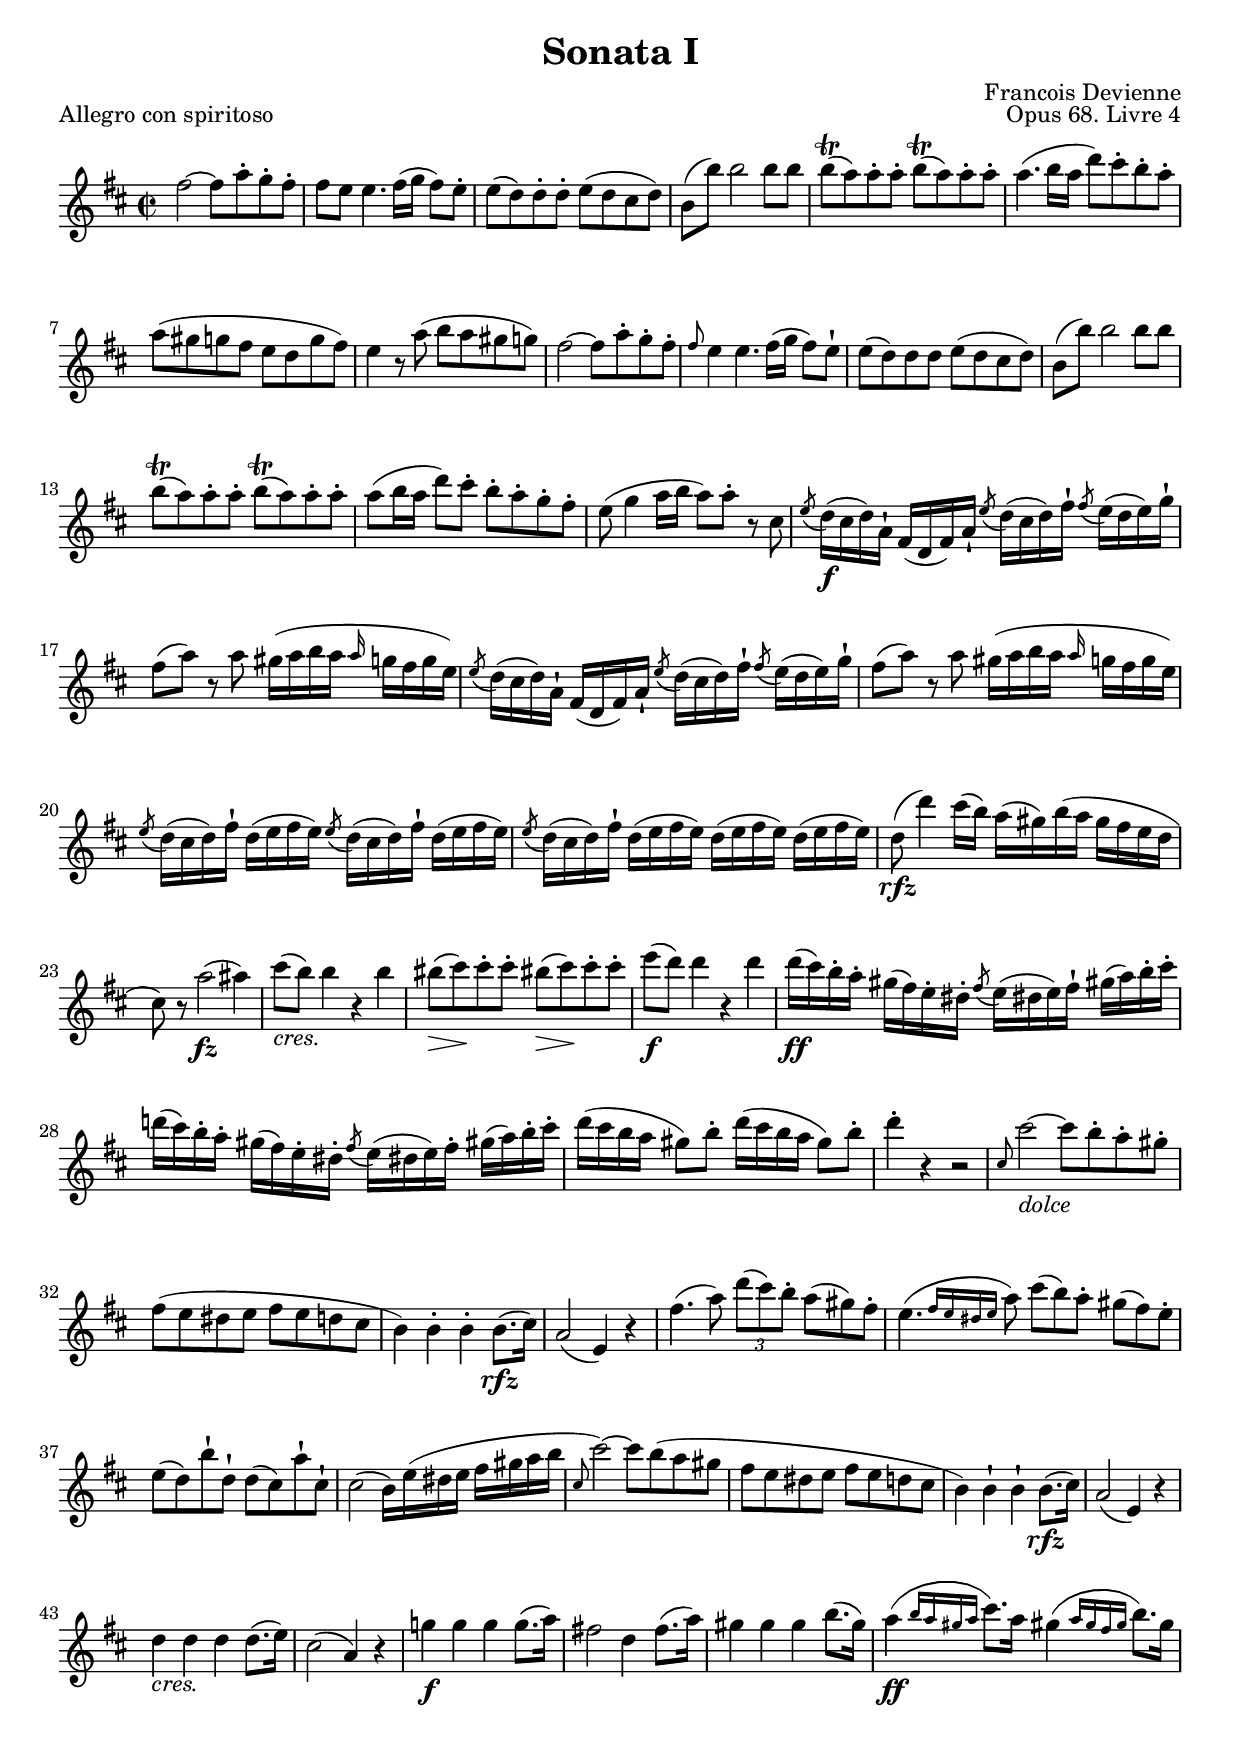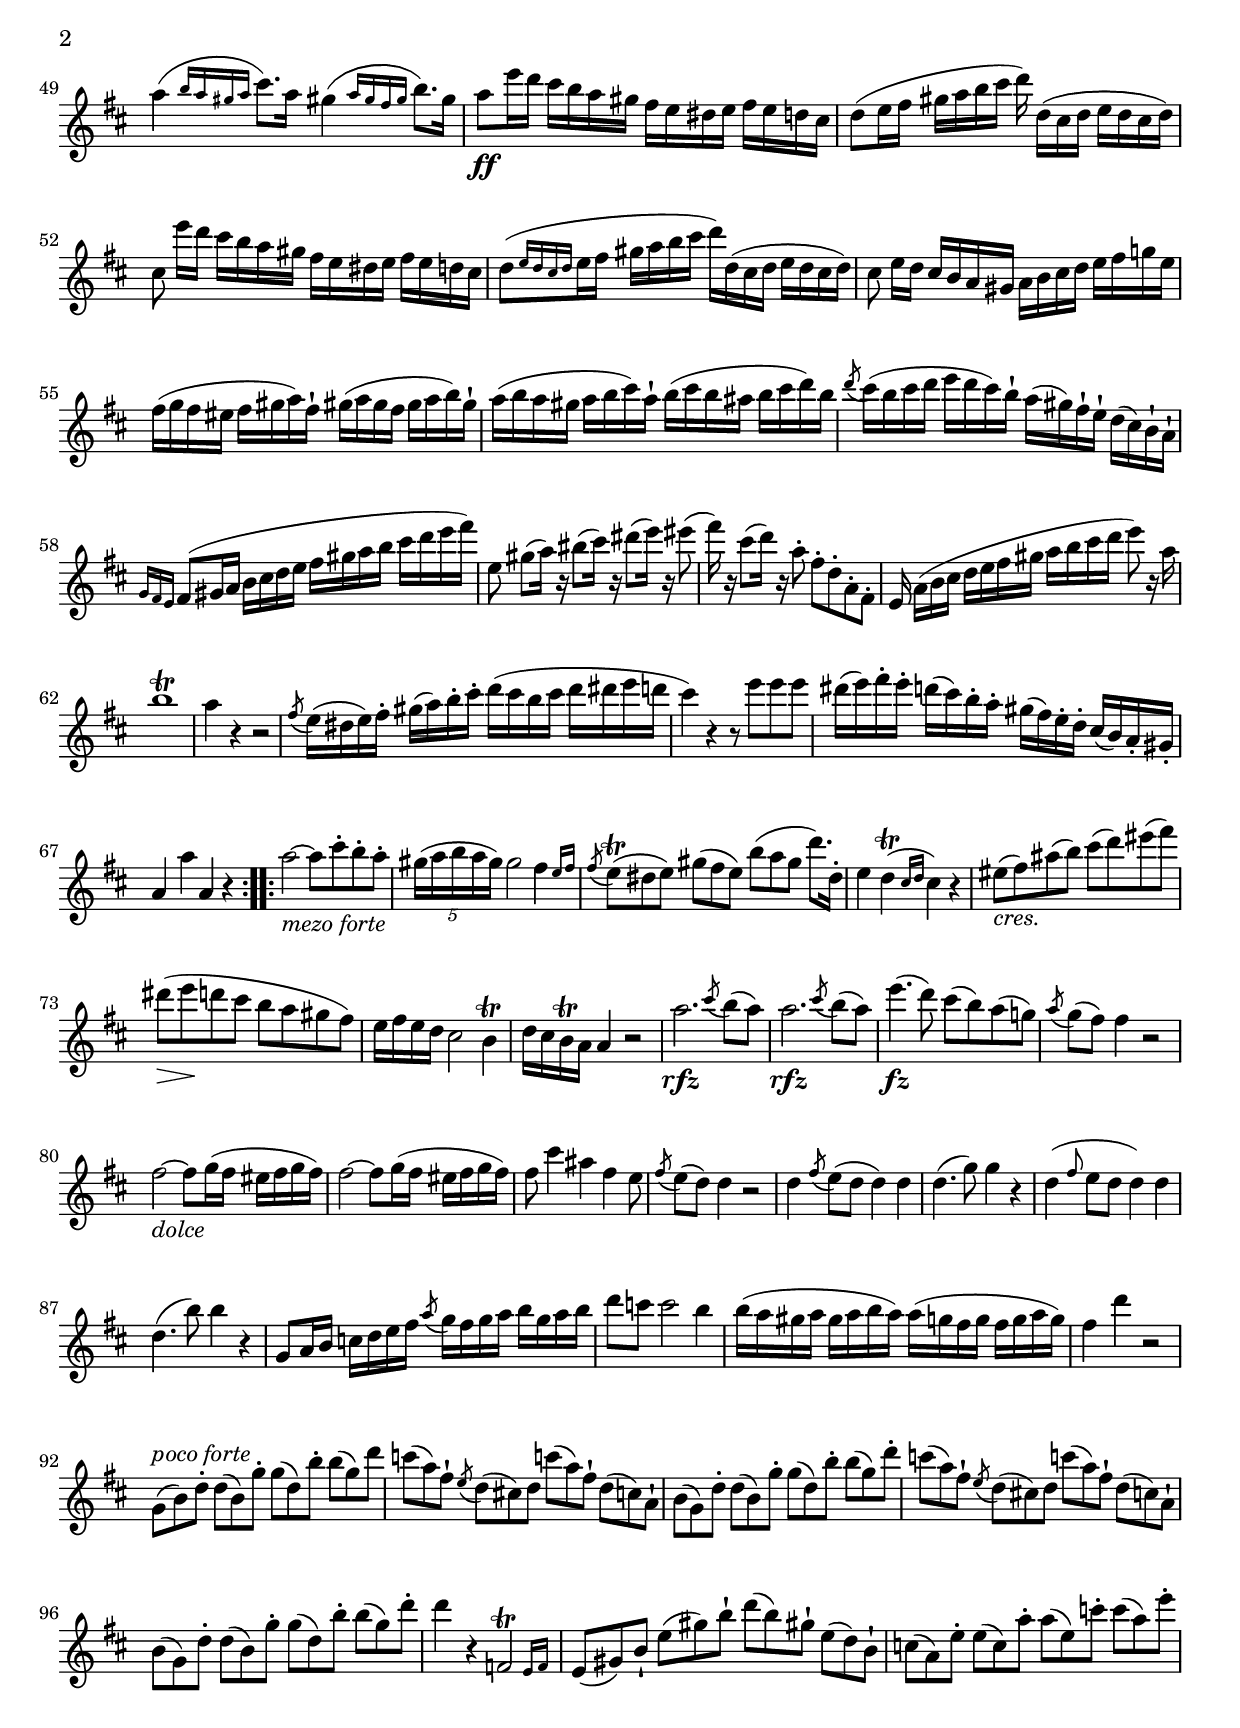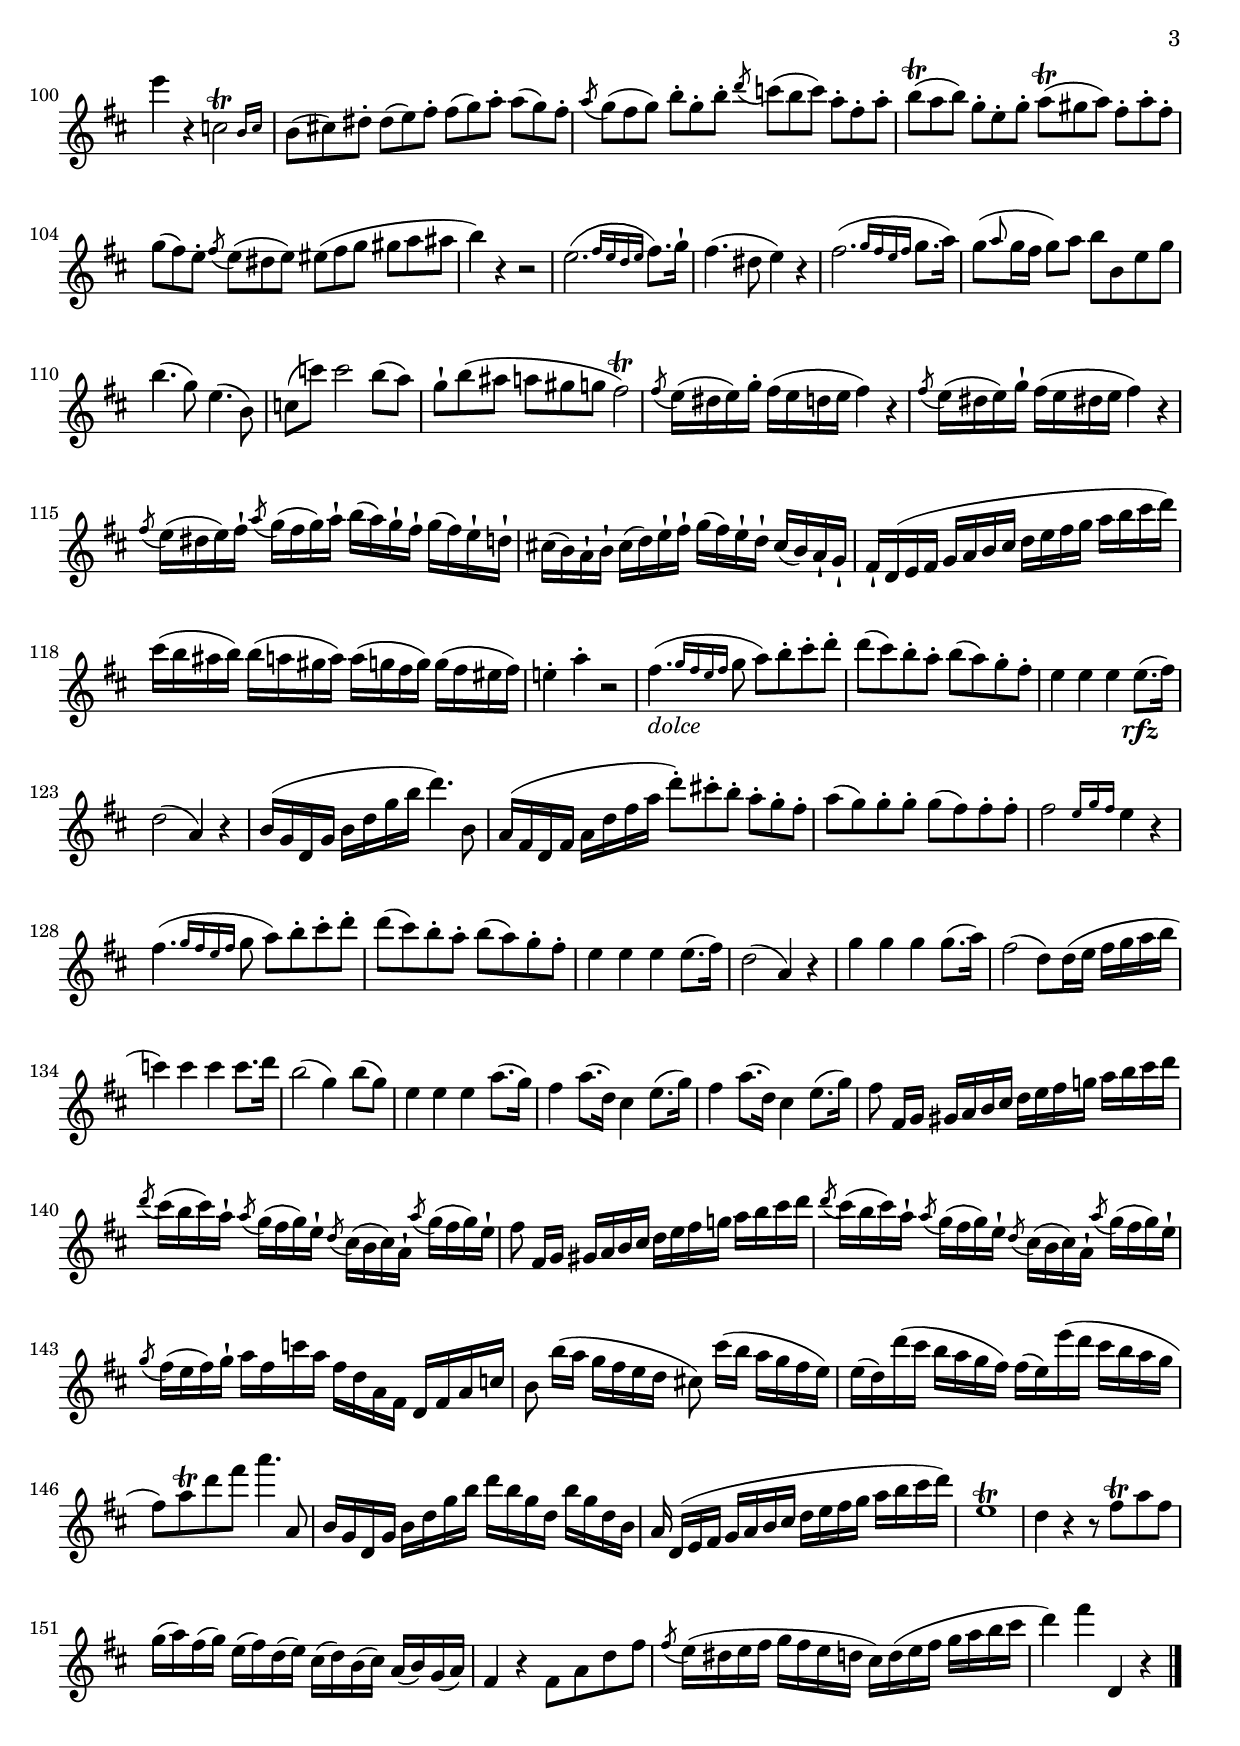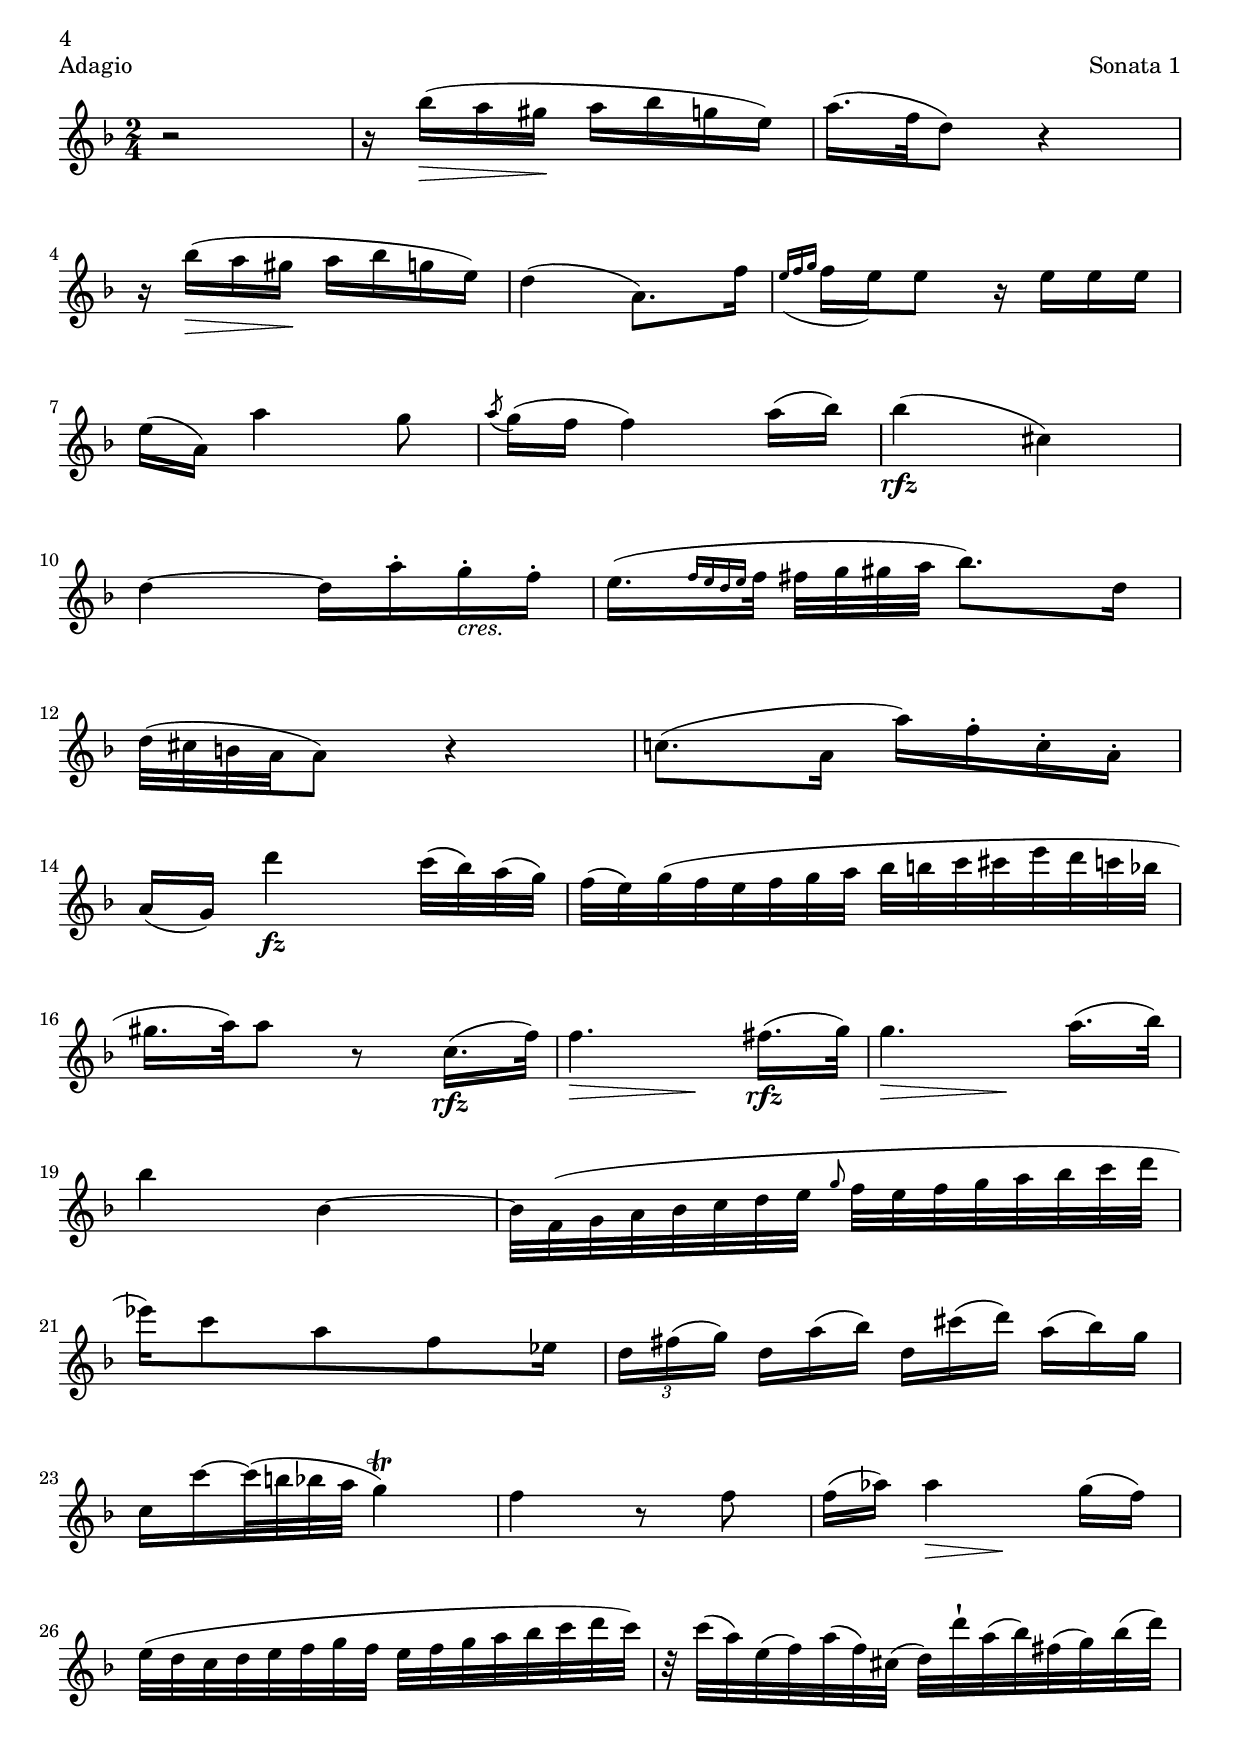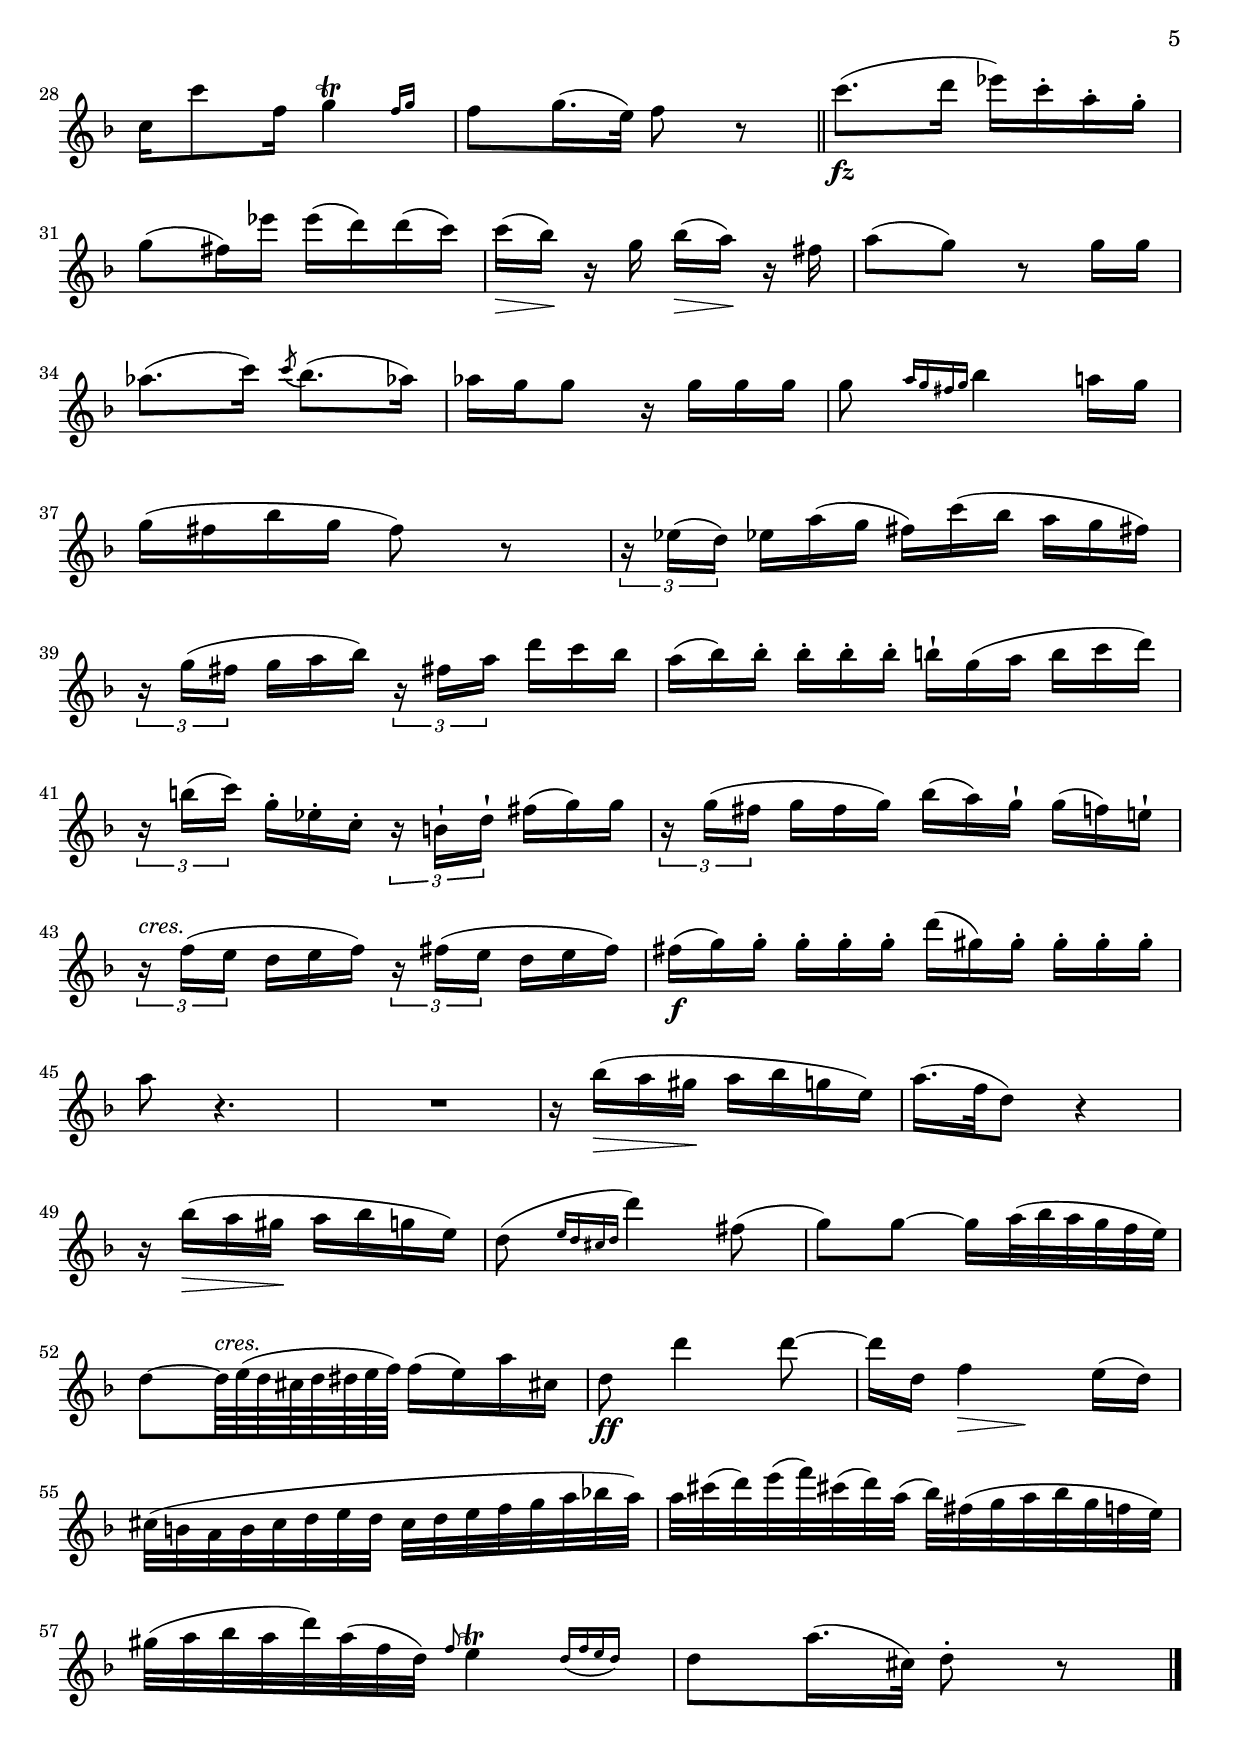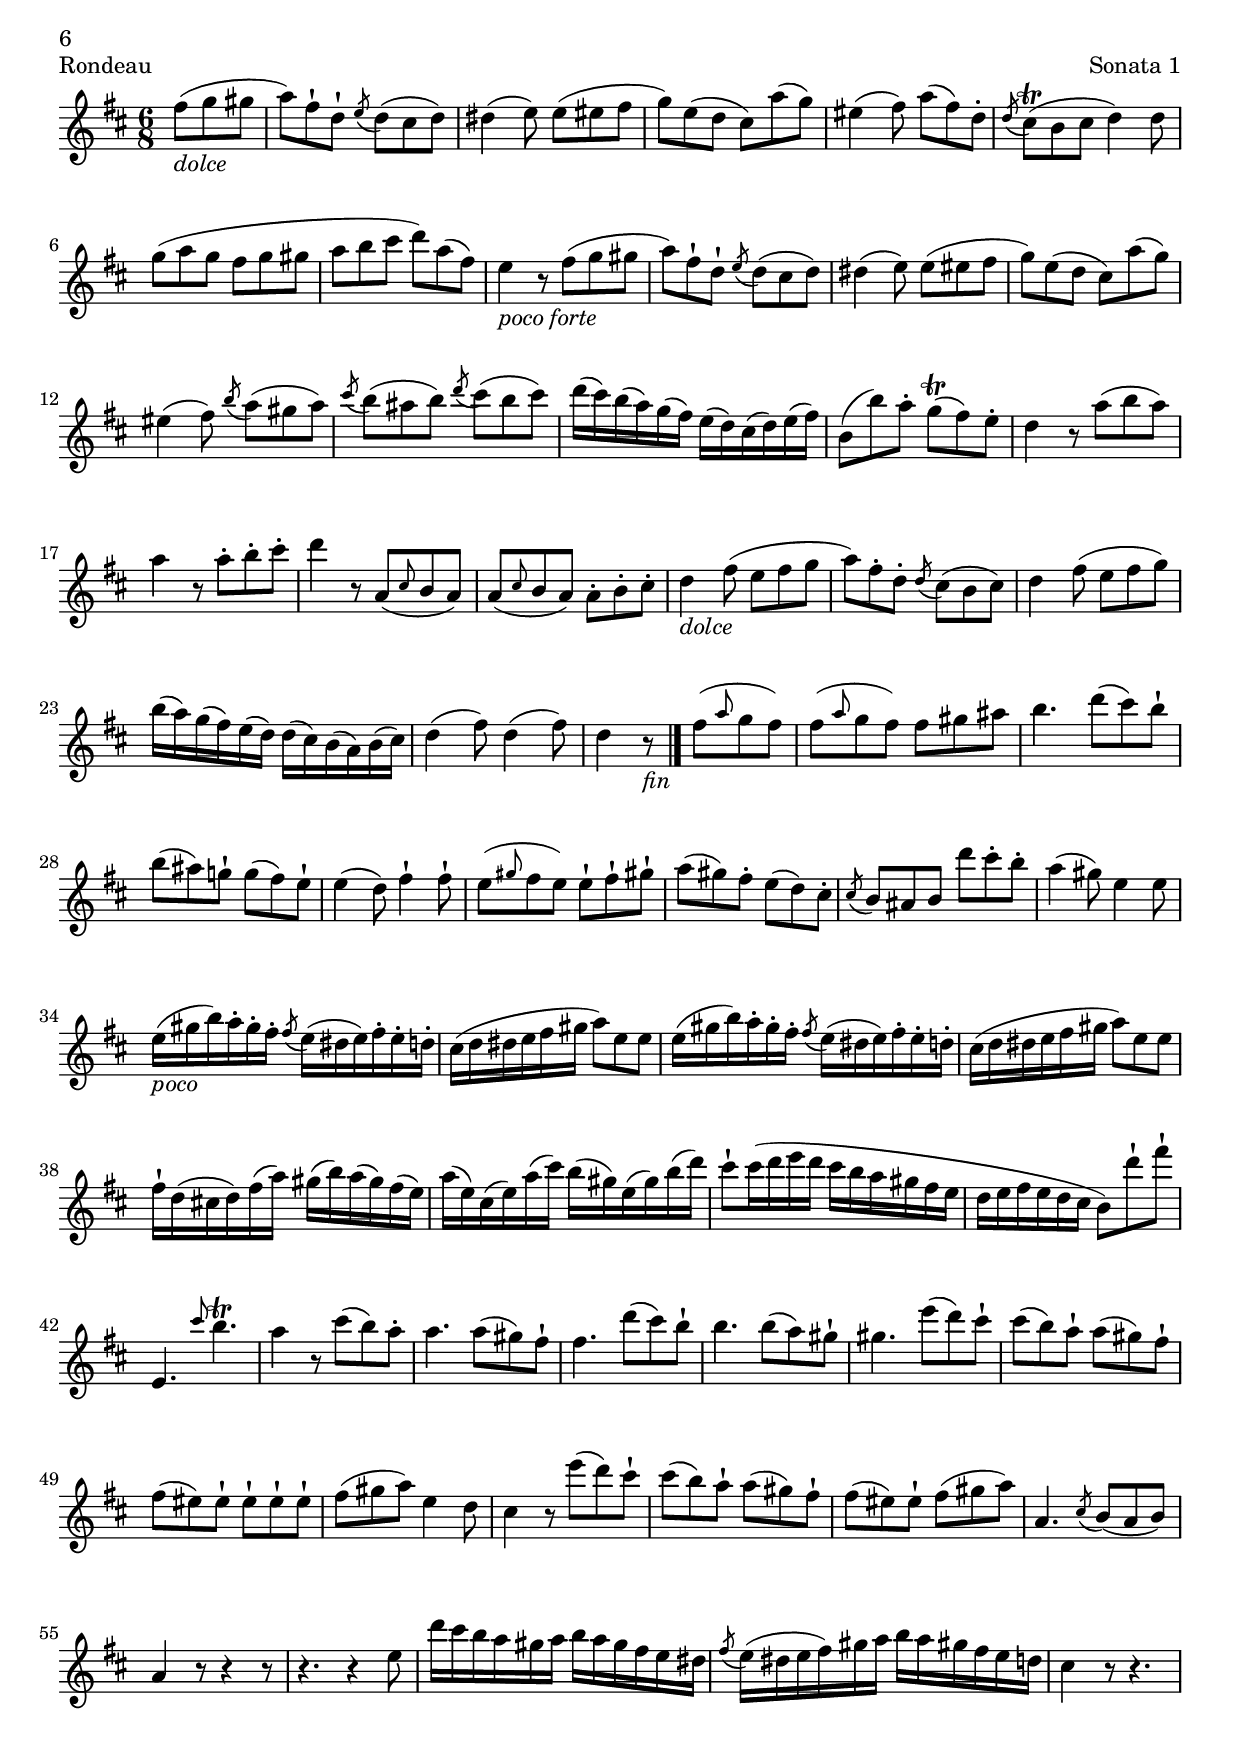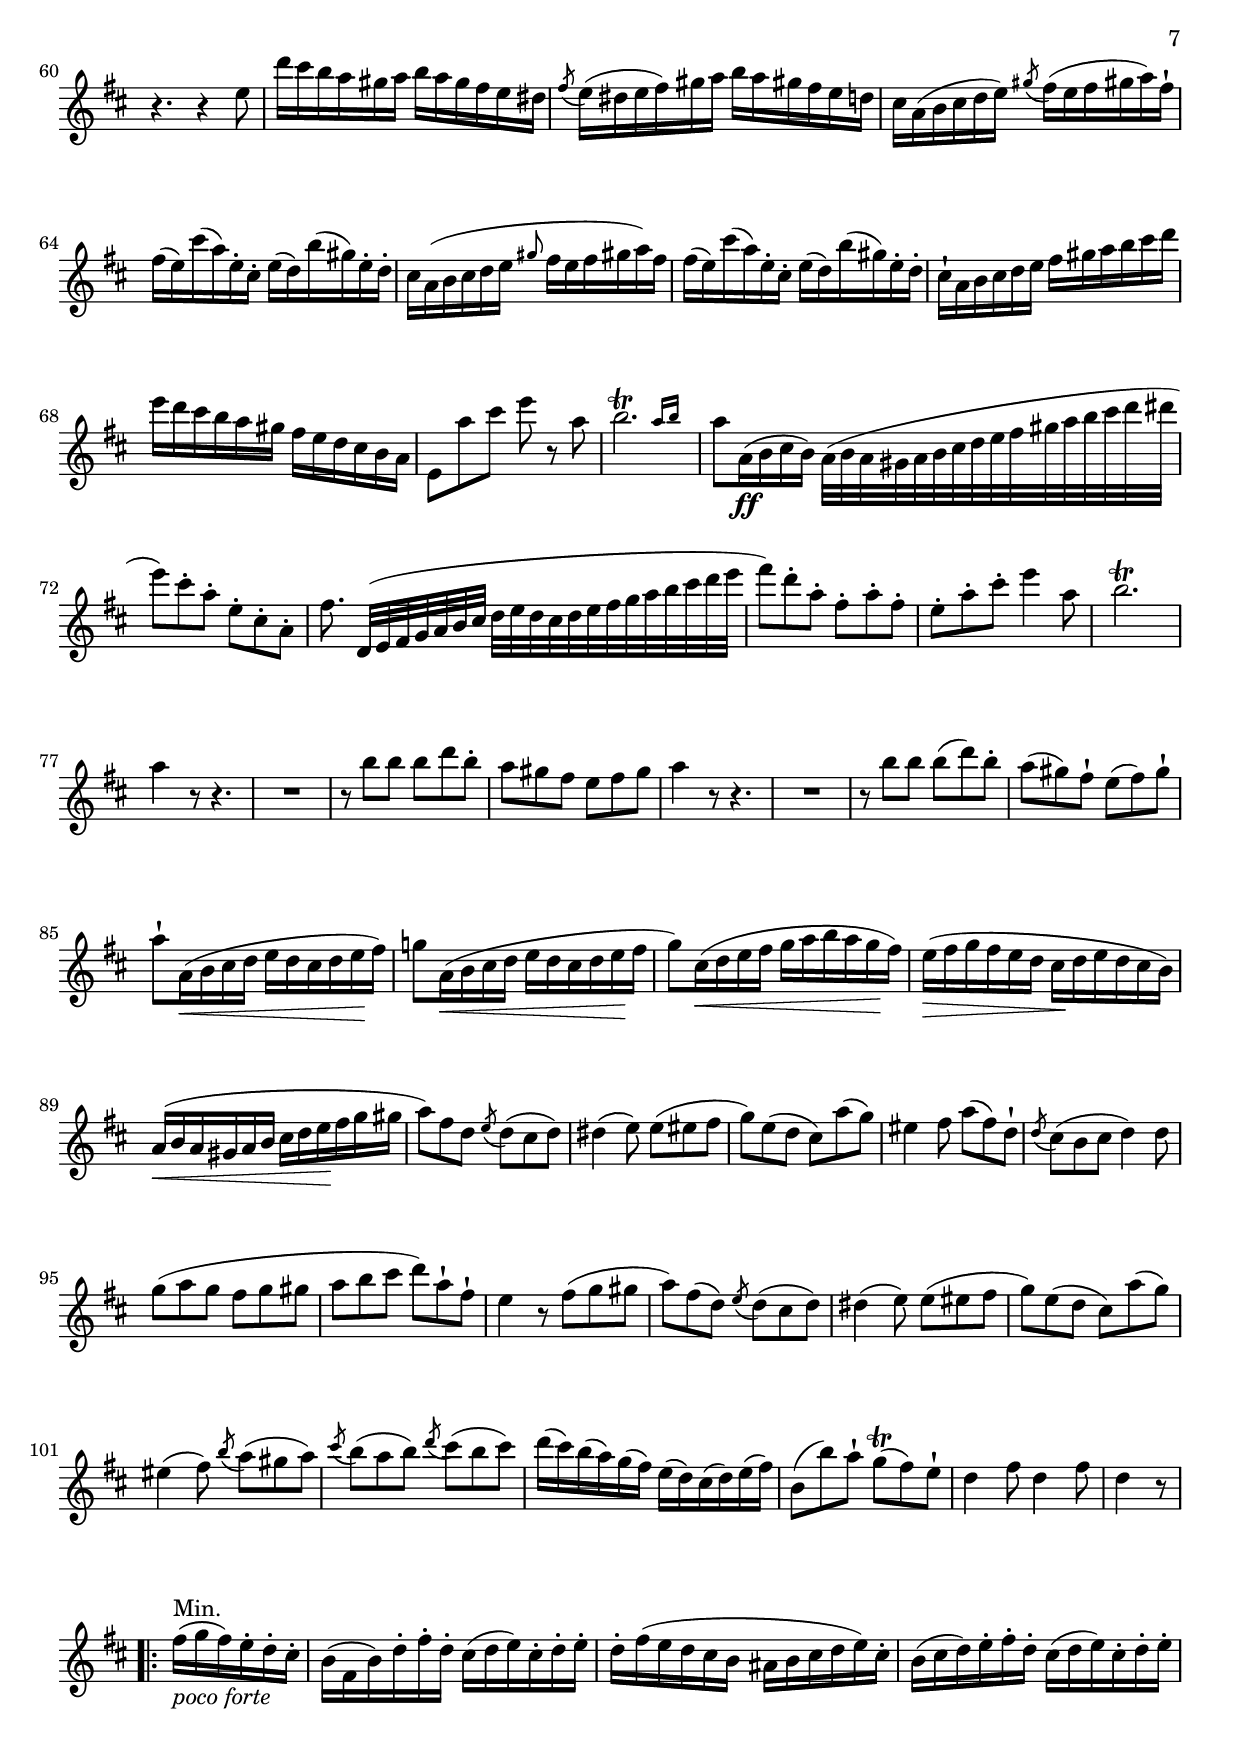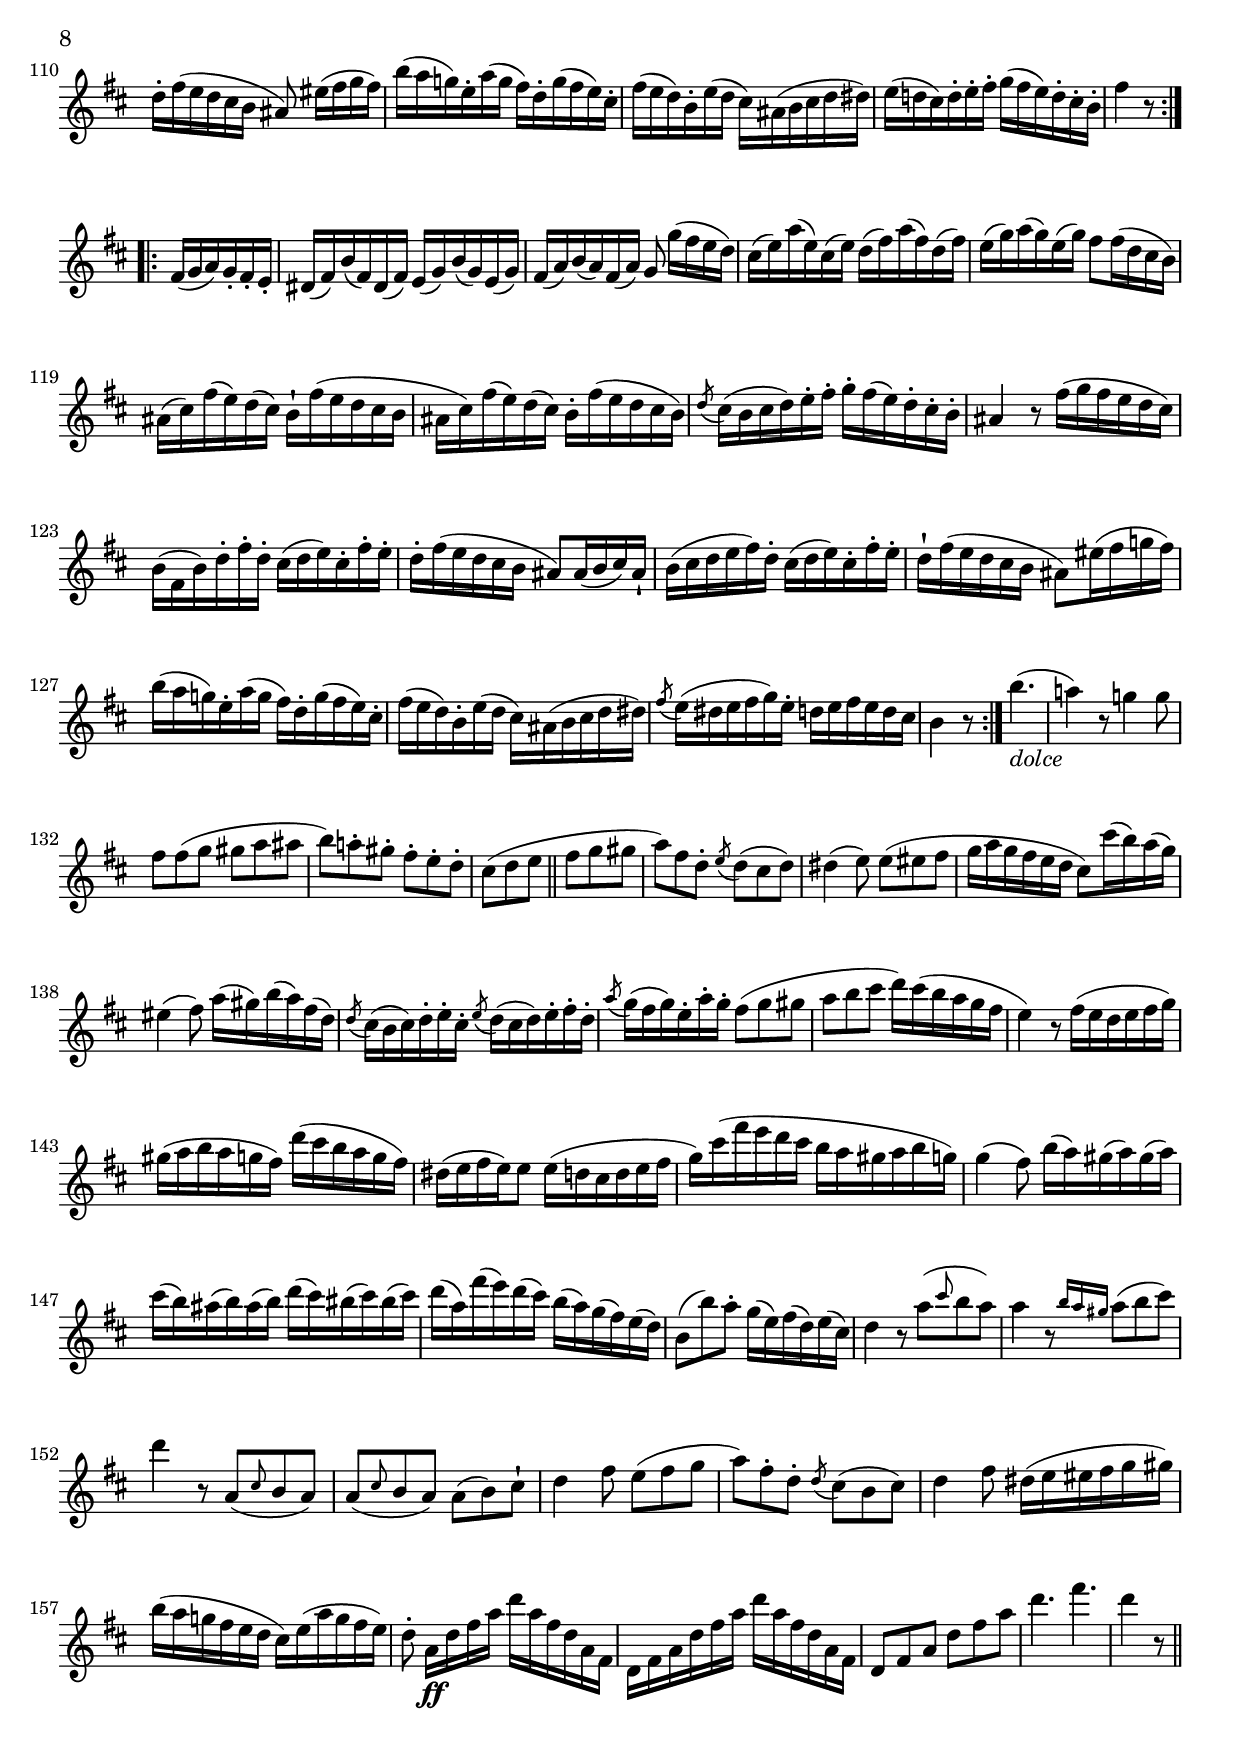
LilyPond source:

\version "2.8.8"

#(set-global-staff-size 20)

\header { 
	title = "Sonata I"
	composer = "Francois Devienne"
	opus = "Opus 68. Livre 4"
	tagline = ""
	}

\paper {
	#(set-paper-size "a4")
	ragged-last-bottom = ##f
	}

\score {
   \relative c' {
	\clef G
	\key d \major
	\time 2/2 
	                   
	fis'2 ~ fis8 a-. g-. fis-. | 
	\once \override Staff.TimeSignature #'stencil = ##f
	\time 4/4
	fis e e4. fis16 ( g fis8 ) e-. | % 3
	e ( d ) d-. d-. e ( d cis d ) | 
	b ( b' ) b2 b8 b | % 5
	b\trill ( a ) a-. a-. b\trill ( a ) a-. a-. | 
	a4. ( b16 a d8 ) cis-. b-. a-. | % 7
	a ( gis! g! fis e d g fis ) | 
	e4 r8 a ( b a gis! g! ) | % 9
	fis2 ~ fis8 a-. g-. fis-. | 
	\grace { fis } e4 e4. fis16 ( g fis8 ) e-| | % 11
	e ( d ) d d e ( d cis d ) | 
	b ( b' ) b2 b8 b | % 13
	b\trill ( a ) a-. a-. b\trill ( a ) a-. a-. | 
	a ( b16 a d8 ) cis-. b-. a-. g-. fis-. | % 15
	e ( g4 a16 b a8 ) a-. r cis, | 
	\acciaccatura { e } d16 \f ( cis d ) a-| fis ( d fis ) a-|
		\acciaccatura { e'8 } d16 ( cis d ) fis-|
		\acciaccatura { fis8 } e16 ( d e ) g-| | % 17
	fis8 ( a ) r a gis!16 ( a b a \grace { a } g! fis g e ) | 
	\acciaccatura { e8 } d16 ( cis d ) a-| fis ( d fis ) a-|
		\acciaccatura { e'8 } d16 ( cis d ) fis-|
		\acciaccatura { fis8 } e16 ( d e ) g-| | % 19
	fis8 ( a ) r a gis!16 ( a b a \grace { a } g!16 fis g e ) | 
	\acciaccatura { e8 } d16 ( cis d ) fis-| d ( e fis e )
		\acciaccatura { e8 } d16 ( cis d ) fis-| d ( e fis e ) | % 21
	\acciaccatura { e8 } d16 ( cis d ) fis-| d ( e fis e )
		d ( e fis e ) d ( e fis e ) | 
	d8\rfz ( d'4 ) cis16 ( b ) a ( gis! ) b ( a gis fis e d | % 23
	cis8 ) r a'2\fz ( ais!4 ) | 
	cis8_\markup{ \italic cres. } ( b ) b4 r b | % 25
	<< { bis!8 ( cis ) } { s8 \> s8 \! } >> cis-. cis-. 
		<< { bis! ( cis ) } { s8 \> s8 \! } >> cis-. cis-. | 
	e\f ( d ) d4 r d | % 27
	d16\ff ( cis ) b-. a-. gis! ( fis ) e-. dis!-. \acciaccatura { fis8 } 
		e16 ( dis! e ) fis-| gis! ( a ) b-. cis-. | 
	d! ( cis ) b-. a-. gis! ( fis ) e-. dis!-. \acciaccatura { fis8 } 
		e16 ( dis! e ) fis-. gis! ( a ) b-. cis-. | % 29
	d ( cis b a gis!8 ) b-. d16 ( cis b a gis8 ) b-. | 
	d4-. r4 r2 | % 31
	\grace { cis,8 } cis'2_\markup { \italic dolce } ~ cis8 
		b-. a-. gis!-. | 
	fis ( e dis! e fis e d! cis | % 33
	b4 ) b-. b-. b8.\rfz ( cis16 ) | 
	a2 ( e4 ) r | % 35
	fis'4. ( a8 ) \times 2/3 { d ( cis ) b-. } 
		\override TupletNumber #'transparent = ##t 
		\times 2/3 { a ( gis! ) fis-. } | 
	e4. ( \grace { fis16[ e dis! e] } a8 ) \times 2/3 { cis ( b ) a-. } 
		\times 2/3 { gis! ( fis ) e-. } | % 37
	e ( d ) b'-| d,-| d ( cis ) a'-| cis,-| | 
	cis2 ( b16 ) e ( dis! e fis gis! a b | % 39
	\grace { cis,8 } cis'2 ) ~ cis8 b ( a gis! | 
	fis e dis! e fis e d! cis | % 41
	b4 ) b-| b-| b8.\rfz ( cis16 ) | 
	a2 ( e4 ) r | % 43
	d'_\markup{ \italic cres. } d d d8. ( e16 ) | 
	cis2 ( a4 ) r | % 45
	g'!\f g g g8. ( a16 ) | 
	fis!2 d4 fis8. ( a16 ) | % 47
	gis!4 gis gis b8. ( gis16 ) | 
	a4\ff ( \grace { b16[ a gis! a] } cis8. ) a16 
		gis!4 ( \grace { a16[ gis fis gis] } b8. ) gis16 | % 49
	a4 ( \grace { b16[ a gis! a] } cis8. ) a16 
		gis!4 ( \grace { a16[ gis fis gis] } b8. ) gis16 | 
	a8\ff e'16 d cis b a gis! fis e dis! e fis e d! cis | % 51
	d8 ( e16 fis gis! a b cis d ) d,[ ( cis d] e d cis d ) | 
	cis8 e'16[ d] cis b a gis! fis e dis! e fis e d! cis | % 53
	d8[ ( \grace { e16[ d cis d] } e fis] gis! a b cis d ) 
		d, ( cis d e d cis d ) | 
	cis8 e16[ d] cis b a gis! a b cis d e fis g! e | % 55
	fis ( g fis eis! fis gis! a ) fis-| gis! ( a gis fis gis a b ) gis-| | 
	a ( b a gis! a b cis ) a-| b ( cis b ais! b cis d ) b | % 57
	\acciaccatura { d8 } cis16 ( b cis d e d cis ) b-| 
		a ( gis! ) fis-| e-| d ( cis ) b-| a-| | 
	\grace { g[ fis e] } fis8 ( gis!16 a b cis d e 
		fis gis! a b cis d e fis ) | % 59
	e,8 gis![ ( a16] ) r bis!8[ ( cis16] ) r dis!8[ ( e16] ) r eis!8 ( | 
	fis16 ) r cis8[ ( d16] ) r a8-. fis-. d-. a-. fis-. | % 61
	e16 a[ ( b cis] d e fis gis! a b cis d e8 ) r16 a, | 
	b1\trill | % 63
	a4 r4 r2 | 
	\acciaccatura { fis8 } e16 ( dis! e ) fis-. gis! ( a ) b-. cis-. 
		d ( cis b cis d dis! e d! | % 65
	cis4 ) r4 r8 e8 e e | 
	dis!16 ( e ) fis-. e-. d! ( cis ) b-. a-. 
		gis! ( fis ) e-. d-. cis ( b ) a-. gis!-. | % 67
	a4 a' a, r \bar ":|:" 
	a'2_\markup{ \italic {mezo forte}} ~ a8 cis-. b-. a-. | % 69
	\override TupletNumber #'transparent = ##f 
	\times 4/5 { gis!16 ( a b a gis ) } gis2 
		\afterGrace fis4 { e16[ fis] } | 
	\override TupletNumber #'transparent = ##t 
	\acciaccatura { fis8 } \times 2/3 { e\trill ( dis! e ) } 
		\times 2/3 { gis! ( fis e ) } \times 2/3 { b' ( a gis } 
		d'8. ) dis,16-. | % 71
	e4 d\trill ( \grace { cis16[ d] } cis4 ) r | 
	eis!8_\markup{ \italic cres. } ( fis ) ais! ( b ) 
		cis ( d ) eis! ( fis ) | % 73
	<< { dis! ( e } { s \> s \! } >> d! cis b a gis! fis ) | 
	e16 fis e d cis2 b4\trill | % 75
	d16 cis b\trill a a4 r2 | 
	a'2.\rfz \acciaccatura { cis8 } b ( a ) | % 77
	a2.\rfz \acciaccatura { cis8 } b ( a ) | 
	e'4.\fz ( d8 ) cis ( b ) a ( g! ) | % 79
	\acciaccatura { a } g ( fis ) fis4 r2 | 
	fis_\markup{ \italic dolce } ~ fis8 g16 ( fis eis! fis g fis ) | % 81
	fis2 ~ fis8 g16 ( fis eis! fis g fis ) | 
	fis8 cis'4 ais! fis e8 | % 83
	\acciaccatura { fis } e ( d ) d4 r2 | 
	d4 \acciaccatura { fis8 } e ( d d4 ) d | % 85
	d4. ( g8 ) g4 r | 
	d ( \grace { fis8 } e d d4 ) d | % 87
	d4. ( b'8 ) b4 r | 
	g,8 a16 b c! d e fis \acciaccatura { a8 } g16 fis g a b g a b | % 89
	d8 c! c2 b4 | 
	b16 ( a gis! a gis a b a ) a ( g! fis g fis g a g ) | % 91
	fis4 d' r2 | 
	\times 2/3 { g,,8^\markup{ \italic { poco forte } } ( b ) d-. } 
		\times 2/3 { d ( b ) g'-. } \times 2/3 { g ( d ) b'-. } 
		\times 2/3 { b ( g ) d' } | % 93
	\times 2/3 { c! ( a ) fis-| } 
		\acciaccatura { e } \times 2/3 { d ( cis! ) d } 
		\times 2/3 { c'! ( a ) fis-| } \times 2/3 { d ( c! ) a-| } | 
	\times 2/3 { b ( g ) d'-. } \times 2/3 { d ( b ) g'-. } 
		\times 2/3 { g ( d ) b'-. } \times 2/3 { b ( g ) d'-. } | % 95
	\times 2/3 { c! ( a ) fis-| } 
		\acciaccatura { e } \times 2/3 { d ( cis! ) d } 
		\times 2/3 { c'! ( a ) fis-| } \times 2/3 { d ( c ) a-| } | 
	\times 2/3 { b ( g ) d'-. } \times 2/3 { d ( b ) g'-. } 
		\times 2/3 { g ( d ) b'-. } \times 2/3 { b ( g ) d'-. } | % 97
	d4 r \afterGrace f,,!2\trill  { e16[ f] } | 
	\times 2/3 { e8 ( gis! ) b-| } \times 2/3 { e ( gis! ) b-| } 
		\times 2/3 { d ( b ) gis!-| } \times 2/3 { e ( d ) b-| } | % 99
	\times 2/3 { c! ( a ) e'-. } \times 2/3 { e ( c ) a'-. } 
		\times 2/3 { a ( e ) c'!-. } \times 2/3 { c ( a ) e'-. } | 
	e4 r \afterGrace c,!2\trill { b16[ c] } | % 101
	\times 2/3 { b8 ( cis! ) dis!-. } \times 2/3 { dis ( e ) fis-. } 
		\times 2/3 { fis ( g ) a-. } \times 2/3 { a ( g ) fis-. } | 
	\acciaccatura { a } \times 2/3 { g ( fis g ) } 
		\times 2/3 { b-. g-. b-. } 
		\acciaccatura { d } \times 2/3 { c! ( b c ) } 
		\times 2/3 { a-. fis-. a-. } | % 103
	\times 2/3 { b\trill ( a b ) } \times 2/3 { g-. e-. g-. } 
		\times 2/3 { a\trill ( gis! a ) } 
		\times 2/3 { fis-. a-. fis-. } | 
	\times 2/3 { g ( fis ) e-. } 
		\acciaccatura { fis } \times 2/3 { e ( dis! e ) } 
		\times 2/3 { eis! ( fis g } \times 2/3 { gis! a ais! } | % 105}
	b4 ) r4 r2 | 
	e,2. ( \grace { fis16[ e d e] } fis8. ) g16-| | % 107
	fis4. ( dis!8 e4 ) r | 
	fis2. ( \grace { g16[ fis e fis] } g8. a16 ) | % 109
	g8 ( \grace { a } g16 fis g8 ) a b b, e g | 
	b4. ( g8 ) e4. ( b8 ) | % 111
	c! ( c'! ) c2 b8 ( a ) | 
	\times 2/3 { g-| b ( ais! } 
		\times 2/3 { a! gis! g! } fis2\trill ) | % 113
	\acciaccatura { fis8 } e16 ( dis! e ) g-. fis ( e d! e fis4 ) r | 
	\acciaccatura { fis8 } e16 ( dis! e ) g-| 
		fis ( e dis! e fis4 ) r | % 115
	\acciaccatura { fis8 } e16 ( dis! e ) fis-| 
		\acciaccatura { a8 } g16 ( fis g ) a-| 
		b ( a ) g-| fis-| g ( fis ) e-| d!-| | 
	cis! ( b ) a-| b-| cis ( d ) e-| fis-| 
		g ( fis ) e-| d-| cis ( b ) a-| g-| | % 117
	fis-| d ( e fis g a b cis d e fis g a b cis d ) | 
	cis ( b ais! b ) b ( a! gis! a ) 
		a ( g! fis g ) g ( fis eis! fis ) | % 119
	e!4-. a-. r2 | 
	fis4._\markup{ \italic dolce } ( \grace { g16[ fis e fis] } 
		g8 a ) b-. cis-. d-. | % 121
	d ( cis ) b-. a-. b ( a ) g-. fis-. | 
	e4 e e e8.\rfz ( fis16 ) | % 123
	d2 ( a4 ) r | 
	b16 ( g d g b d g b d4. ) b,8 | % 125
	a16 ( fis d fis a d fis a \times 2/3 { d8-. ) cis!-. b-. } 
		\times 2/3 { a-. g-. fis-. } | 
	a ( g ) g-. g-. g ( fis ) fis-. fis-. | % 127
	fis2 \grace { e16[ g fis] } e4 r | 
	fis4. ( \grace { g16[ fis e fis] } g8 a ) b-. cis-. d-. | % 129
	d ( cis ) b-. a-. b ( a ) g-. fis-. | 
	e4 e e e8. ( fis16 ) | % 131
	d2 ( a4 ) r | 
	g' g g g8. ( a16 ) | % 133
	fis2 ( d8 ) d16 ( e fis g a b | 
	c!4 ) c c c8. d16 | % 135
	b2 ( g4 ) b8 ( g ) | 
	e4 e e a8. ( g16 ) | % 137
	fis4 a8. ( d,16 ) cis4 e8. ( g16 ) | 
	fis4 a8. ( d,16 ) cis4 e8. ( g16 ) | % 139
	fis8 fis,16[ g] gis! a b cis d e fis g! a b cis d | 
	\acciaccatura{ d8 } cis16 ( b cis ) a-| 
		\acciaccatura{ a8 } g16 ( fis g ) e-| 
		\acciaccatura{ d8 } cis16 ( b cis ) a-| 
		\acciaccatura{ a'8 } g16 ( fis g ) e-| | % 141
	fis8 fis,16[ g] gis! a b cis d e fis g! a b cis d | 
	\acciaccatura{ d8 } cis16 ( b cis ) a-| 
		\acciaccatura{ a8 } g16 ( fis g ) e-| 
		\acciaccatura{ d8 } cis16 ( b cis ) a-| 
		\acciaccatura{ a'8 } g16 ( fis g ) e-| | % 143
	\acciaccatura{ g8 } fis16 ( e fis ) g-| a fis c'! a 
		fis d a fis d fis a c! | 
	b8 b'16[ ( a] g fis e d cis!8 ) cis'16[ ( b] a g fis e ) | % 145
	e ( d ) d' ( cis b a g fis ) fis ( e ) e' ( d cis b a g | 
	fis8 ) a\trill d fis a4. a,,8 | % 147
	b16 g d g b d g b d b g d b' g d b | 
	a d,[ ( e fis] g a b cis d e fis g a b cis d ) | % 149
	e,1\trill | 
	d4 r4 r8 fis8\trill a fis | % 151
	g16 ( a ) fis ( g ) e ( fis ) d ( e ) 
		cis ( d ) b ( cis ) a ( b ) g ( a ) | 
	fis4 r fis8 a d fis | % 153
	\acciaccatura{ fis } e16 ( dis! e fis g fis e d! 
		cis ) d ( e fis g a b cis | 
	d4 ) fis d,, r 
	\bar "|." }

	\header { piece = "Allegro con spiritoso" }
	\layout { indent = #0	 
	\context {
   		\Score \override SpacingSpanner #'spacing-increment = #0.5
 }}
}

\score {
   \relative c' {
	\clef G
	\key f \major
	\time 2/4 
	                   
	r2 |
	r16 << { bes'' ( a gis! } { s8 \> s16 \! } >> a bes g! e ) | 
	a16. ( f32 d8 ) r4 | % 3
	r16 << { bes' ( a gis! } { s8 \> s16 \! } >> a bes g! e ) | 
	d4 ( a8. ) f'16 | % 5
	\grace { e[ ( f g] } f e ) e8 r16 e e e | 
	e ( a, ) a'4 g8 | % 7
	\acciaccatura { a } g16 ( f f4 ) a16 ( bes ) | 
	bes4\rfz ( cis,! ) | % 9
	d ~ d16 a'-. g-._\markup{ \italic cres. } f-. | 
	e16.[ ( \grace { f16[ e d e] } f32] fis! g gis! a bes8. ) d,16 | % 11
	d32 ( cis! b! a a8 ) r4 | 
	c!8. ( a16 a' ) f-. c-. a-. | % 13
	a ( g ) d''4\fz c32 ( bes ) a ( g ) | 
	f ( e ) g ( f e f g a bes b! c cis! e d c! bes! | % 15
	gis!16. a32 ) a8 r c,16.\rfz ( f32 ) | 
	<< { f4. } { s4 \> s8 \! } >> fis!16.\rfz ( g32 ) | % 17
	<< { g4. } { s4 \> s8 \! } >> a16. ( bes32 ) | 
	bes4 bes, ~ | % 19
	bes32 f ( g a bes c d e \grace { g8 } f32 e f g a bes c d | 
	es!16 ) c8 a f es!16 | % 21
	\times 2/3 { d[ fis! ( g] ) }
		\override TupletNumber #'transparent = ##t 
		\times 2/3 { d[ a' ( bes] ) } 
		\times 2/3 { d,[ cis'! ( d] ) } 
		\times 2/3 { a[ ( bes ) g] } | 
	c,16 c'16 ~ c32 ( b!32 bes! a g4\trill ) | % 23
	f r8 f | 
	f16 ( as! ) << as4 { s8 \> s \! } >> g16 ( f ) | % 25
	e32 ( d c d e f g f e f g a bes c d c ) | 
	r c ( a ) e ( f ) a ( f ) cis! ( 
		d ) d'-| a ( bes ) fis! ( g ) bes ( d ) | % 27
	c,16 c'8 f,16 \afterGrace g4\trill { f16[ g] } | 
	f8 g16. ( e32 ) f8 r \bar "||" % 29
	c'8.\fz ( d16 es! ) c-. a-. g-. | 
	g8 ( fis!16 ) es'! es ( d ) d ( c ) | % 31
	<< { c ( bes ) } { s \> s \! } >> r g 
		<< { bes ( a ) } { s \> s \! } >> r fis! | 
	a8 ( g ) r g16 g | % 33
	as!8. ( c16 ) \acciaccatura { c8 } bes8. ( as!16 ) | 
	as! g g8 r16 g g g | % 35
	g8 \grace { a16[ g fis g] } bes4 a!16 g | 
	g ( fis! bes g fis8 ) r | % 37
		\override TupletNumber #'transparent = ##f 
	\times 2/3 { r16 es! ( d ) } 
		\override TupletNumber #'transparent = ##t
		\times 2/3 { es![ a ( g] } 
		\times 2/3 { fis![ ) c' ( bes] } 
		\times 2/3 { a[ g fis!] ) } | 
		\override TupletNumber #'transparent = ##f 
	\times 2/3 { r g[ ( fis!] } 
		\override TupletNumber #'transparent = ##t
		\times 2/3 { g[ a bes] ) } 
		\override TupletNumber #'transparent = ##f 
		\times 2/3 { r fis! a } 
		\override TupletNumber #'transparent = ##t 
		\times 2/3 { d[ c bes] } | % 39
	\times 2/3 { a[ ( bes ) bes-.] } \times 2/3 { bes-.[ bes-. bes-.] } 
		\times 2/3 { b!-|[ g ( a] } \times 2/3 { b[ c d] ) } | 
		\override TupletNumber #'transparent = ##f 
	\times 2/3 { r b! ( c ) } 
		\override TupletNumber #'transparent = ##t 
		\times 2/3 { g-.[ es!-. c-.] } 
		\override TupletNumber #'transparent = ##f 
		\times 2/3 { r b!-| d-| } 
		\override TupletNumber #'transparent = ##t 
		\times 2/3 { fis![ ( g ) g] } | % 41
		\override TupletNumber #'transparent = ##f
	\times 2/3 { r g ( fis! } 
		\override TupletNumber #'transparent = ##t
		\times 2/3 { g[ fis g] ) } \times 2/3 { bes[ ( a ) g-|] } 
		\times 2/3 { g[ ( f! ) e!-|] } | 
		\override TupletNumber #'transparent = ##f
	\times 2/3 { r^\markup{ \hspace #0 \raise #1 \italic cres. } f ( e } 
		\override TupletNumber #'transparent = ##t
		\times 2/3 { d[ e f] ) } 
		\override TupletNumber #'transparent = ##f
		\times 2/3 { r fis! ( e } 
		\override TupletNumber #'transparent = ##t
		\times 2/3 { d[ e fis] ) } | % 43
	\times 2/3 { fis![\f ( g ) g-.] } \times 2/3 { g-.[ g-. g-.] } 
		\times 2/3 { d'[ ( gis,! ) gis-.] } 
		\times 2/3 { gis-.[ gis-. gis-.] } | a8 r4. | % 45
	R2 | 
	r16 << { bes ( a gis! } { s8 \> s16 \! } >> a bes g! e ) | % 47
	a16. ( f32 d8 ) r4 | 
	r16 << { bes' ( a gis! } { s8 \> s16 \! } >> a bes g! e ) | % 49
	d8 ( \grace { e16[ d cis! d] } d'4 ) fis,!8 ( | 
	g ) g ~ g16 a32 ( bes a g f e ) | % 51
	d8 ~ d64^\markup{ \hspace #0 \raise #1 \italic cres. } 
		e ( d cis! d dis! e f ) 
		f16 ( e ) a cis,! | 
	d8\ff d'4 d8 ~ | % 53
	d16 d, << f4 { s8 \> s \! } >> e16 ( d ) | 
	cis!32 ( b! a b cis d e d cis d e f g a bes! a ) | % 55
	a cis! ( d ) e ( f ) cis! ( d ) a ( bes ) fis! ( g a bes g f! e ) | 
	gis! ( a bes a d ) a ( f d ) \grace { f8 } 
		\afterGrace e4\trill { d16[ ( f e d] ) } | % 57
	d8 a'16. ( cis,!32 ) d8-. r \bar "|." }

	\header { piece = "Adagio" 
		breakbefore = ##t
		opus = "Sonata 1" }
	\layout { indent = #0	  
		\context  {
     		\Score \override SpacingSpanner #'spacing-increment = #4
        } }
}

\score {
   \relative c' {
	\clef G
	\key d \major
	\time 6/8 
	                   
	\partial 8*3 fis'8_\markup{ \italic dolce } ( g gis! | 
	a ) fis-| d-| \acciaccatura { e } d ( cis d ) | % 3
	dis!4 ( e8 ) e ( eis! fis | 
	g ) e ( d cis ) a' ( g ) | % 5
	eis!4 ( fis8 ) a ( fis ) d-. | 
	\acciaccatura { d } cis\trill ( b cis d4 ) d8 | % 7
	g ( a g fis g gis! | 
	a b cis d ) a ( fis ) | % 9
	e4_\markup{ \italic {poco forte}} r8 fis ( g gis! | 
	a ) fis-| d-| \acciaccatura { e } d ( cis d ) | % 11
	dis!4 ( e8 ) e ( eis! fis | 
	g ) e ( d cis ) a' ( g ) | % 13
	eis!4 ( fis8 ) \acciaccatura { b } a ( gis! a ) | 
	\acciaccatura { cis } b ( ais! b ) 
		\acciaccatura { d } cis ( b cis ) | % 15
	d16 ( cis ) b ( a ) g ( fis ) e ( d ) cis ( d ) e ( fis ) | 
	b,8 ( b' ) a-. g\trill ( fis ) e-. | % 17
	d4 r8 a' ( b a ) | 
	a4 r8 a-. b-. cis-. | % 19
	d4 r8 a, ( \grace { cis } b a ) | 
	a ( \grace { cis } b a ) a-. b-. cis-. | % 21
	d4_\markup{ \italic dolce } fis8 ( e fis g | 
	a ) fis-. d-. \acciaccatura { d } cis ( b cis ) | % 23
	d4 fis8 ( e fis g ) | 
	b16 ( a ) g ( fis ) e ( d ) d ( cis ) b ( a ) b ( cis ) | % 25
	d4 ( fis8 ) d4 ( fis8 ) | 
	d4 r8_\markup{ \italic fin } 
		\bar "|." fis ( \grace { a } g fis ) | % 27
	fis ( \grace { a } g fis ) fis gis! ais! | 
	b4. d8 ( cis ) b-| | % 29
	b ( ais! ) g!-| g ( fis ) e-| | 
	e4 ( d8 ) fis4-| fis8-| | % 31
	e ( \grace { gis! } fis e ) e-| fis-| gis!-| | 
	a ( gis! ) fis-. e ( d ) cis-. | % 33
	\acciaccatura { cis } b ais! b d' cis-. b-. | 
	a4 ( gis!8 ) e4 e8 | % 35
	e16_\markup{ \italic poco } ( gis! b ) a-. gis-. fis-. 
		\acciaccatura { fis8 } e16 ( dis! e ) fis-. e-. d!-. | 
	cis ( d dis! e fis gis! a8 ) e e | % 37
	e16 ( gis! b ) a-. gis-. fis-. 
		\acciaccatura { fis8 } e16 ( dis! e ) fis-. e-. d!-. | 
	cis ( d dis! e fis gis! a8 ) e e | % 39
	fis16-| d ( cis! d ) fis ( a ) gis! ( b ) a ( gis ) fis ( e ) | 
	a ( e ) cis ( e ) a ( cis ) b ( gis! ) e ( gis ) b ( d ) | % 41
	cis8-| cis16 ( d e d cis b a gis! fis e | 
	d e fis e d cis b8 ) d'-| fis-| | % 43
	e,,4. \grace { cis''8 } b4.\trill | 
	a4 r8 cis ( b ) a-. | % 45
	a4. a8 ( gis! ) fis-| | 
	fis4. d'8 ( cis ) b-| | % 47
	b4. b8 ( a ) gis!-| | 
	gis!4. e'8 ( d ) cis-| | % 49
	cis ( b ) a-| a ( gis! ) fis-| | 
	fis ( eis! ) eis-| eis-| eis-| eis-| | % 51
	fis ( gis! a ) e4 d8 | 
	cis4 r8 e' ( d ) cis-| | % 53
	cis ( b ) a-| a ( gis! ) fis-| | 
	fis ( eis! ) eis-| fis ( gis! a ) | % 55
	a,4. \acciaccatura { cis8 } b ( a b ) | 
	a4 r8 r4 r8 | % 57
	r4. r4 e'8 | 
	d'16 cis b a gis! a b a gis fis e dis! | % 59
	\acciaccatura { fis8 } e16 ( dis! e fis ) gis! a b a gis! fis e d! | 
	cis4 r8 r4. | % 61
	r r4 e8 | 
	d'16 cis b a gis! a b a gis fis e dis! | % 63
	\acciaccatura { fis8 } e16 ( dis! e fis ) gis! a b a gis! fis e d! | 
	cis a ( b cis d e ) 
		\acciaccatura { gis!8 } fis16 ( e fis gis! a ) fis-| | % 65
	fis ( e ) cis' ( a ) e-. cis-. e ( d ) b' ( gis! ) e-. d-. | 
	cis a ( b cis d e \grace { gis!8 } fis16 e fis gis! a ) fis | % 67
	fis ( e ) cis' ( a ) e-. cis-. e ( d ) b' ( gis! ) e-. d-. | 
	cis-| a b cis d e fis gis! a b cis d | % 69
	e d cis b a gis! fis e d cis b a | 
	e8 a' cis e r a, | % 71
	\afterGrace b2.\trill { a16[ b] } | 
	a8 a,16\ff ( b cis b ) \override TupletNumber #'transparent = ##t
		\times 3/4 { a32[ ( b a gis! a b cis d 
		e fis gis! a b cis d dis!] } | % 73
	e8 ) cis-. a-. e-. cis-. a-. | 
	fis'8. \times 6/7 { d,32[ ( e fis g a b cis] }
		\times 12/13 { d e d cis d e fis g a b cis d e] } | % 75
	fis8 ) d-. a-. fis-. a-. fis-. | 
	e-. a-. cis-. e4 a,8 | % 77
	b2.\trill | 
	a4 r8 r4. | % 79
	R2. | 
	r8 b b b d b-. | % 81
	a gis! fis e fis gis | 
	a4 r8 r4. | % 83
	R2. | 
	r8 b b b ( d ) b-. | % 85
	a ( gis! ) fis-| e ( fis ) gis-| | 
	a-| << { a,16 ( b cis d e d cis d e fis ) } { s2 \< s8 \! } >> | % 87
	g!8 << { a,16 ( b cis d e d cis d e fis } { s2 \< s8 \! } >> | 
	g8 ) << { cis,16 ( d e fis g a b a g fis ) } { s2 \< s8 \! } >> | % 89
	<< { e16 ( fis g fis e d cis d } { s4. \> s8 \! } >> e16 d cis b ) | 
	<< { a16 ( b a gis! a b cis d e fis g gis! } { s2 \< s4 \! } >> | % 91
	a8 ) fis d \acciaccatura { e } d ( cis d ) | 
	dis!4 ( e8 ) e ( eis! fis | % 93
	g ) e ( d cis ) a' ( g ) | 
	eis!4 fis8 a ( fis ) d-| | % 95
	\acciaccatura { d } cis ( b cis d4 ) d8 | 
	g ( a g fis g gis! | % 97
	a b cis d ) a-| fis-| | 
	e4 r8 fis ( g gis! | % 99
	a ) fis ( d ) \acciaccatura { e } d ( cis d ) | 
	dis!4 ( e8 ) e ( eis! fis | % 101
	g ) e ( d cis ) a' ( g ) | 
	eis!4 ( fis8 ) \acciaccatura { b } a ( gis! a ) | % 103
	\acciaccatura { cis } b ( a b ) \acciaccatura { d } cis ( b cis ) | 
	d16 ( cis ) b ( a ) g ( fis ) e ( d ) cis ( d ) e ( fis ) | % 105
	b,8 ( b' ) a-| g\trill ( fis ) e-| | 
	d4 fis8 d4 fis8 | % 107
	d4 r8 \bar "|:" \break 
		fis16^\markup{ Min. }_\markup{ \italic {poco forte}} 
		( g fis ) e-. d-. cis-. | 
	b ( fis b ) d-. fis-. d-. cis ( d e ) cis-. d-. e-. | % 109
	d-. fis ( e d cis b ais! b cis d e ) cis-. | 
	b ( cis d ) e-. fis-. d-. cis ( d e ) cis-. d-. e-. | % 111
	d-. fis ( e d cis b ais!8 ) eis'!16[ ( fis g fis] ) | 
	b ( a g! ) e-. a ( g fis ) d-. g ( fis e ) cis-. | % 113
	fis ( e d ) b-. e ( d cis ) ais! ( b cis d dis! ) | 
	e ( d! cis ) d-. e-. fis-. g ( fis e ) d-. cis-. b-. | % 115
	fis'4 r8 \bar ":|:" \break fis,16 ( g a ) g-. fis-. e-. | 
	dis! ( fis ) b ( fis ) dis ( fis ) e ( g ) b ( g ) e ( g ) | % 117
	fis ( a ) b ( a ) fis ( a ) g8 g'16[ ( fis e d] ) | 
	cis ( e ) a ( e ) cis ( e ) d ( fis ) a ( fis ) d ( fis ) | % 119
	e ( g ) a ( g ) e ( g ) fis8 fis16 ( d cis b ) | 
	ais! ( cis ) fis ( e ) d ( cis ) b-| fis' ( e d cis b | % 121
	ais! cis ) fis ( e ) d ( cis ) b-. fis' ( e d cis b ) | 
	\acciaccatura { d8 } cis16 ( b cis d ) 
		e-. fis-. g-. fis ( e ) d-. cis-. b-. | % 123
	ais!4 r8 fis'16 ( g fis e d cis ) | 
	b ( fis b ) d-. fis-. d-. cis ( d e ) cis-. fis-. e-. | % 125
	d-. fis ( e d cis b ais!8 ) ais16 ( b cis ) ais-| | 
	b ( cis d e fis ) d-. cis ( d e ) cis-. fis-. e-. | % 127
	d-| fis ( e d cis b ais!8 ) eis'!16 ( fis g! fis ) | 
	b ( a g! ) e-. a ( g fis ) d-. g ( fis e ) cis-. | % 129
	fis ( e d ) b-. e ( d cis ) ais! ( b cis d dis! ) | 
	\acciaccatura { fis8 } e16 ( dis! e fis g ) e-. 
		d! e fis e d cis | % 131
	b4 r8 \bar ":|" b'4._\markup{ \italic dolce } ( | 
	a!4 ) r8 g!4 g8 | % 133
	fis fis ( g gis! a ais! | 
	b ) a!-. gis!-. fis-. e-. d-. | % 135
	cis ( d e \bar "||" fis g gis! | 
	a ) fis d-. \acciaccatura { e } d ( cis d ) | % 137
	dis!4 ( e8 ) e ( eis! fis | 
	g16 a g fis e d cis8 ) cis'16 ( b ) a ( g ) | % 139
	eis!4 ( fis8 ) a16 ( gis! ) b ( a ) fis ( d ) | 
	\acciaccatura { d8 } cis16 ( b cis ) d-. e-. cis-. 
		\acciaccatura { e8 } d16 ( cis d ) e-. fis-. d-. | % 141
	\acciaccatura { a'8 } g16 ( fis g ) e-. a-. g-. fis8 ( g gis! | 
	a b cis d16 ) cis ( b a g fis | % 143
	e4 ) r8 fis16 ( e d e fis g ) | 
	gis! ( a b a g! fis ) d' ( cis b a g fis ) | % 145
	dis! ( e fis e ) e8 e16 ( d! cis d e fis | 
	g ) cis ( fis e d cis b a gis! a b g! ) | % 147
	g4 ( fis8 ) b16 ( a ) gis! ( a ) gis ( a ) | 
	cis ( b ) ais! ( b ) ais ( b ) 
		d ( cis ) bis! ( cis ) bis ( cis ) | % 149
	d ( a ) fis' ( e ) d ( cis ) b ( a ) g ( fis ) e ( d ) | 
	b8 ( b' ) a-. g16 ( e ) fis ( d ) e ( cis ) | % 151
	d4 r8 a' ( \grace { cis } b a ) | 
	a4 r8 \grace { b16[ a gis!] } a8 ( b cis ) | % 153
	d4 r8 a, ( \grace { cis } b a ) | 
	a ( \grace { cis } b a ) a ( b ) cis-| | % 155
	d4 fis8 e ( fis g | 
	a ) fis-. d-. \acciaccatura { d } cis ( b cis ) | % 157
	d4 fis8 dis!16 ( e eis! fis g gis! ) | 
	b ( a g! fis e d cis ) e ( a g fis e ) | % 159
	d8-. a16[\ff d fis a] d a fis d a fis | 
	d fis a d fis a d a fis d a fis | % 161
	d8 fis a d fis a | 
	d4. fis | % 163
	d4 r8 \bar "||" }

	\header { piece = "Rondeau" 
		breakbefore = ##t
		opus = "Sonata 1" }
	\layout { indent = #0 }  
}
